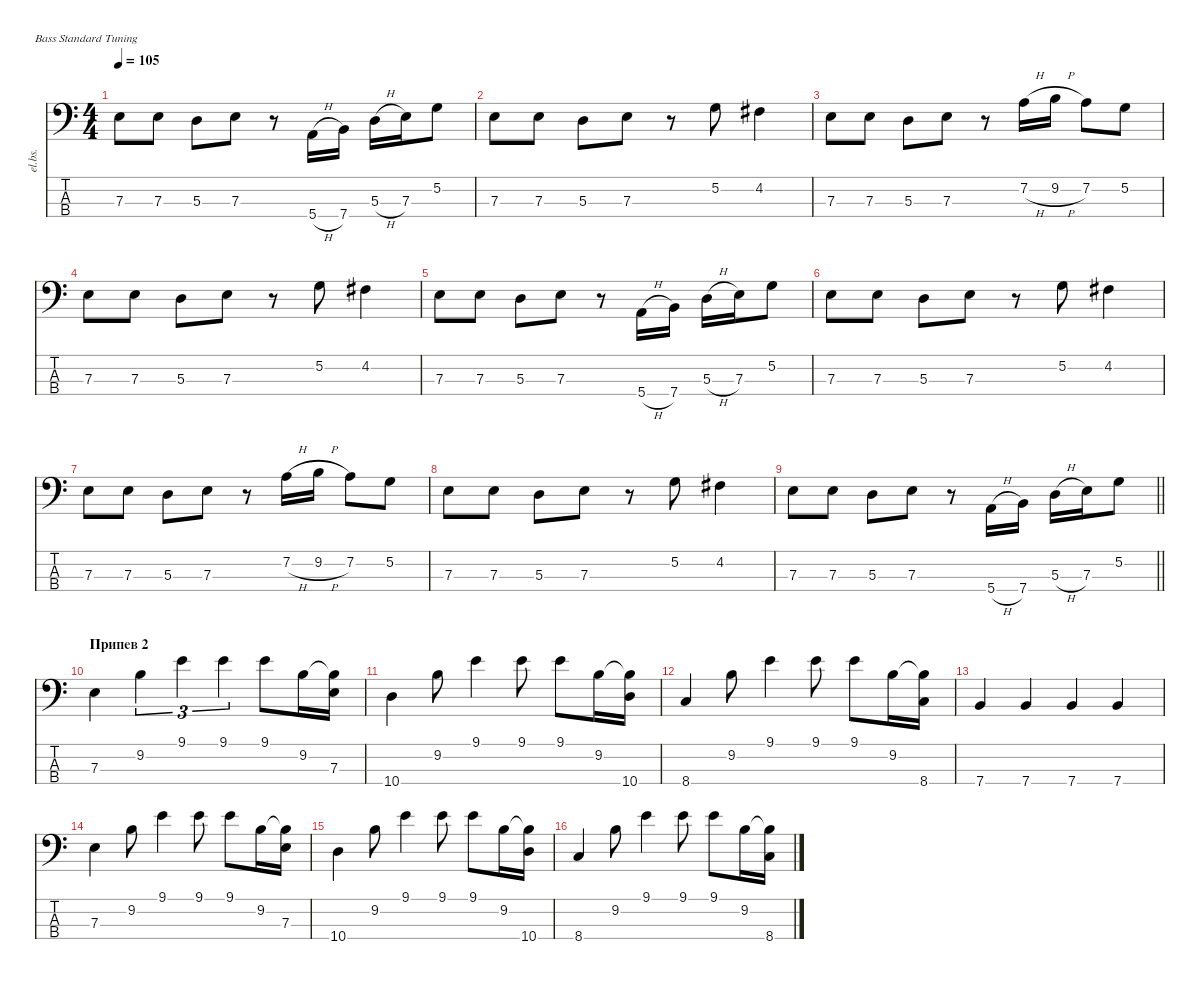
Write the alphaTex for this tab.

\defaultSystemsLayout 4
\hideDynamics
\bracketExtendMode nobrackets
\track ("Бас" "el.bs.") {instrument electricbassfinger}
\staff {score tabs}
\tuning (G2 D2 A1 E1)
\ts (4 4)
\tempo 105
\clef f4
\ks c
7.3.8{dy f beam Down} 7.3.8{beam Down} 5.3.8{beam Down} 7.3.8{beam Down} r.8{beam Down} 5.4{h}.16{beam Up} 7.4.16{beam Up} 5.3{h}.16{beam Down} 7.3.16{beam Down} 5.2.8{beam Down} |
7.3.8{beam Down} 7.3.8{beam Down} 5.3.8{beam Down} 7.3.8{beam Down} r.8{beam Down} 5.2.8{beam Down} 4.2{acc #}.4{beam Down} |
7.3.8{beam Down} 7.3.8{beam Down} 5.3.8{beam Down} 7.3.8{beam Down} r.8{beam Down} 7.2{h}.16{beam Down} 9.2{h}.16{beam Down} 7.2.8{beam Down} 5.2.8{beam Down} |
7.3.8{beam Down} 7.3.8{beam Down} 5.3.8{beam Down} 7.3.8{beam Down} r.8{beam Down} 5.2.8{beam Down} 4.2{acc #}.4{beam Down} |
7.3.8{beam Down} 7.3.8{beam Down} 5.3.8{beam Down} 7.3.8{beam Down} r.8{beam Down} 5.4{h}.16{beam Up} 7.4.16{beam Up} 5.3{h}.16{beam Down} 7.3.16{beam Down} 5.2.8{beam Down} |
7.3.8{beam Down} 7.3.8{beam Down} 5.3.8{beam Down} 7.3.8{beam Down} r.8{beam Down} 5.2.8{beam Down} 4.2{acc #}.4{beam Down} |
7.3.8{beam Down} 7.3.8{beam Down} 5.3.8{beam Down} 7.3.8{beam Down} r.8{beam Down} 7.2{h}.16{beam Down} 9.2{h}.16{beam Down} 7.2.8{beam Down} 5.2.8{beam Down} |
7.3.8{beam Down} 7.3.8{beam Down} 5.3.8{beam Down} 7.3.8{beam Down} r.8{beam Down} 5.2.8{beam Down} 4.2{acc #}.4{beam Down} |
\barLineRight lightlight
7.3.8{beam Down} 7.3.8{beam Down} 5.3.8{beam Down} 7.3.8{beam Down} r.8{beam Down} 5.4{h}.16{beam Up} 7.4.16{beam Up} 5.3{h}.16{beam Down} 7.3.16{beam Down} 5.2.8{beam Down} |
\section ("" "Припев 2")
7.3.4{beam Down} 9.2.4{tu (3 2) beam Down} 9.1.4{tu (3 2) beam Down} 9.1.4{tu (3 2) beam Down} 9.1.8{beam Down} 9.2.16{beam Down} (9.2{t} 7.3).16{beam Down} |
10.4.4{beam Down} 9.2.8{beam Down} 9.1.4{beam Down} 9.1.8{beam Down} 9.1.8{beam Down} 9.2.16{beam Down} (9.2{t} 10.4).16{beam Down} |
8.4.4{beam Up} 9.2.8{beam Down} 9.1.4{beam Down} 9.1.8{beam Down} 9.1.8{beam Down} 9.2.16{beam Down} (9.2{t} 8.4).16{beam Down} |
7.4.4{beam Up} 7.4.4{beam Up} 7.4.4{beam Up} 7.4.4{beam Up} |
7.3.4{beam Down} 9.2.8{beam Down} 9.1.4{beam Down} 9.1.8{beam Down} 9.1.8{beam Down} 9.2.16{beam Down} (9.2{t} 7.3).16{beam Down} |
10.4.4{beam Down} 9.2.8{beam Down} 9.1.4{beam Down} 9.1.8{beam Down} 9.1.8{beam Down} 9.2.16{beam Down} (9.2{t} 10.4).16{beam Down} |
8.4.4{beam Up} 9.2.8{beam Down} 9.1.4{beam Down} 9.1.8{beam Down} 9.1.8{beam Down} 9.2.16{beam Down} (9.2{t} 8.4).16{beam Down}
